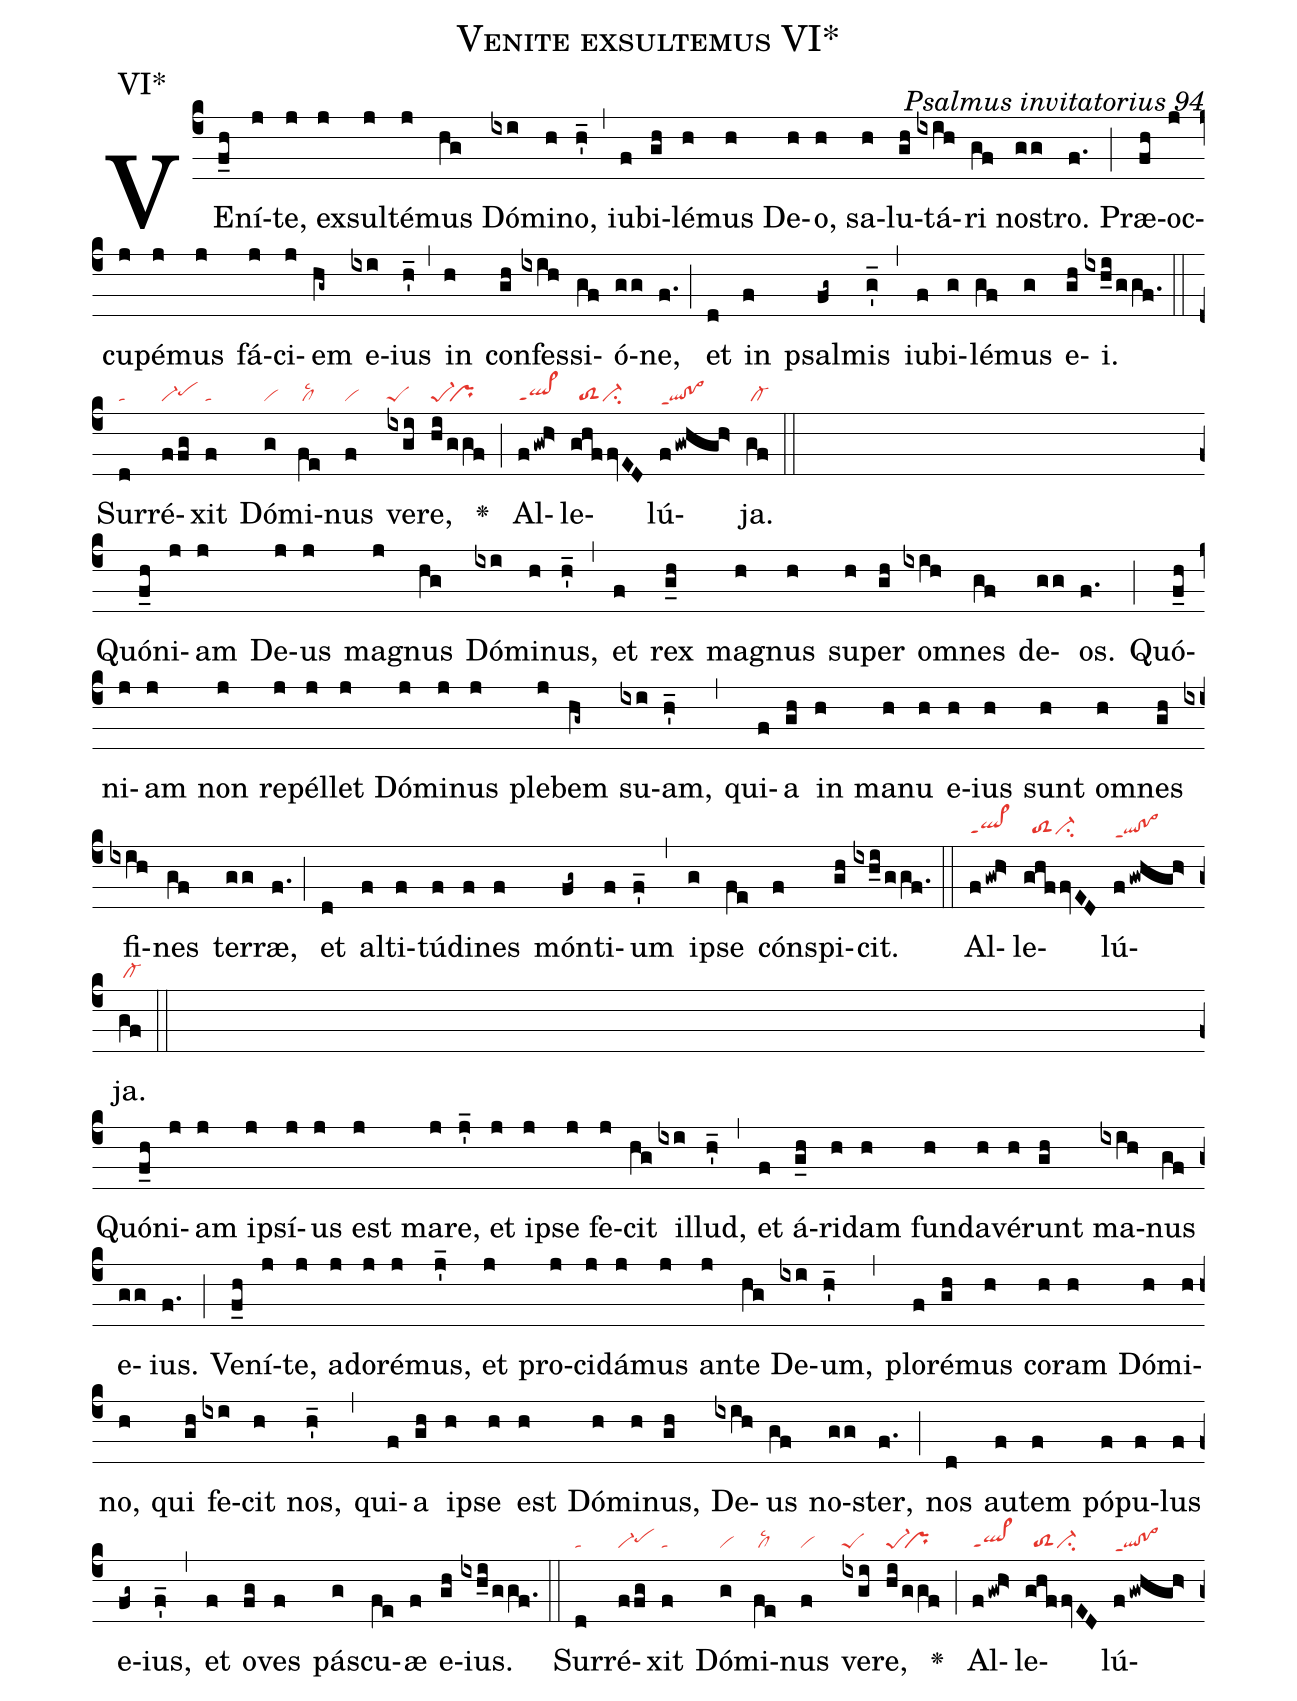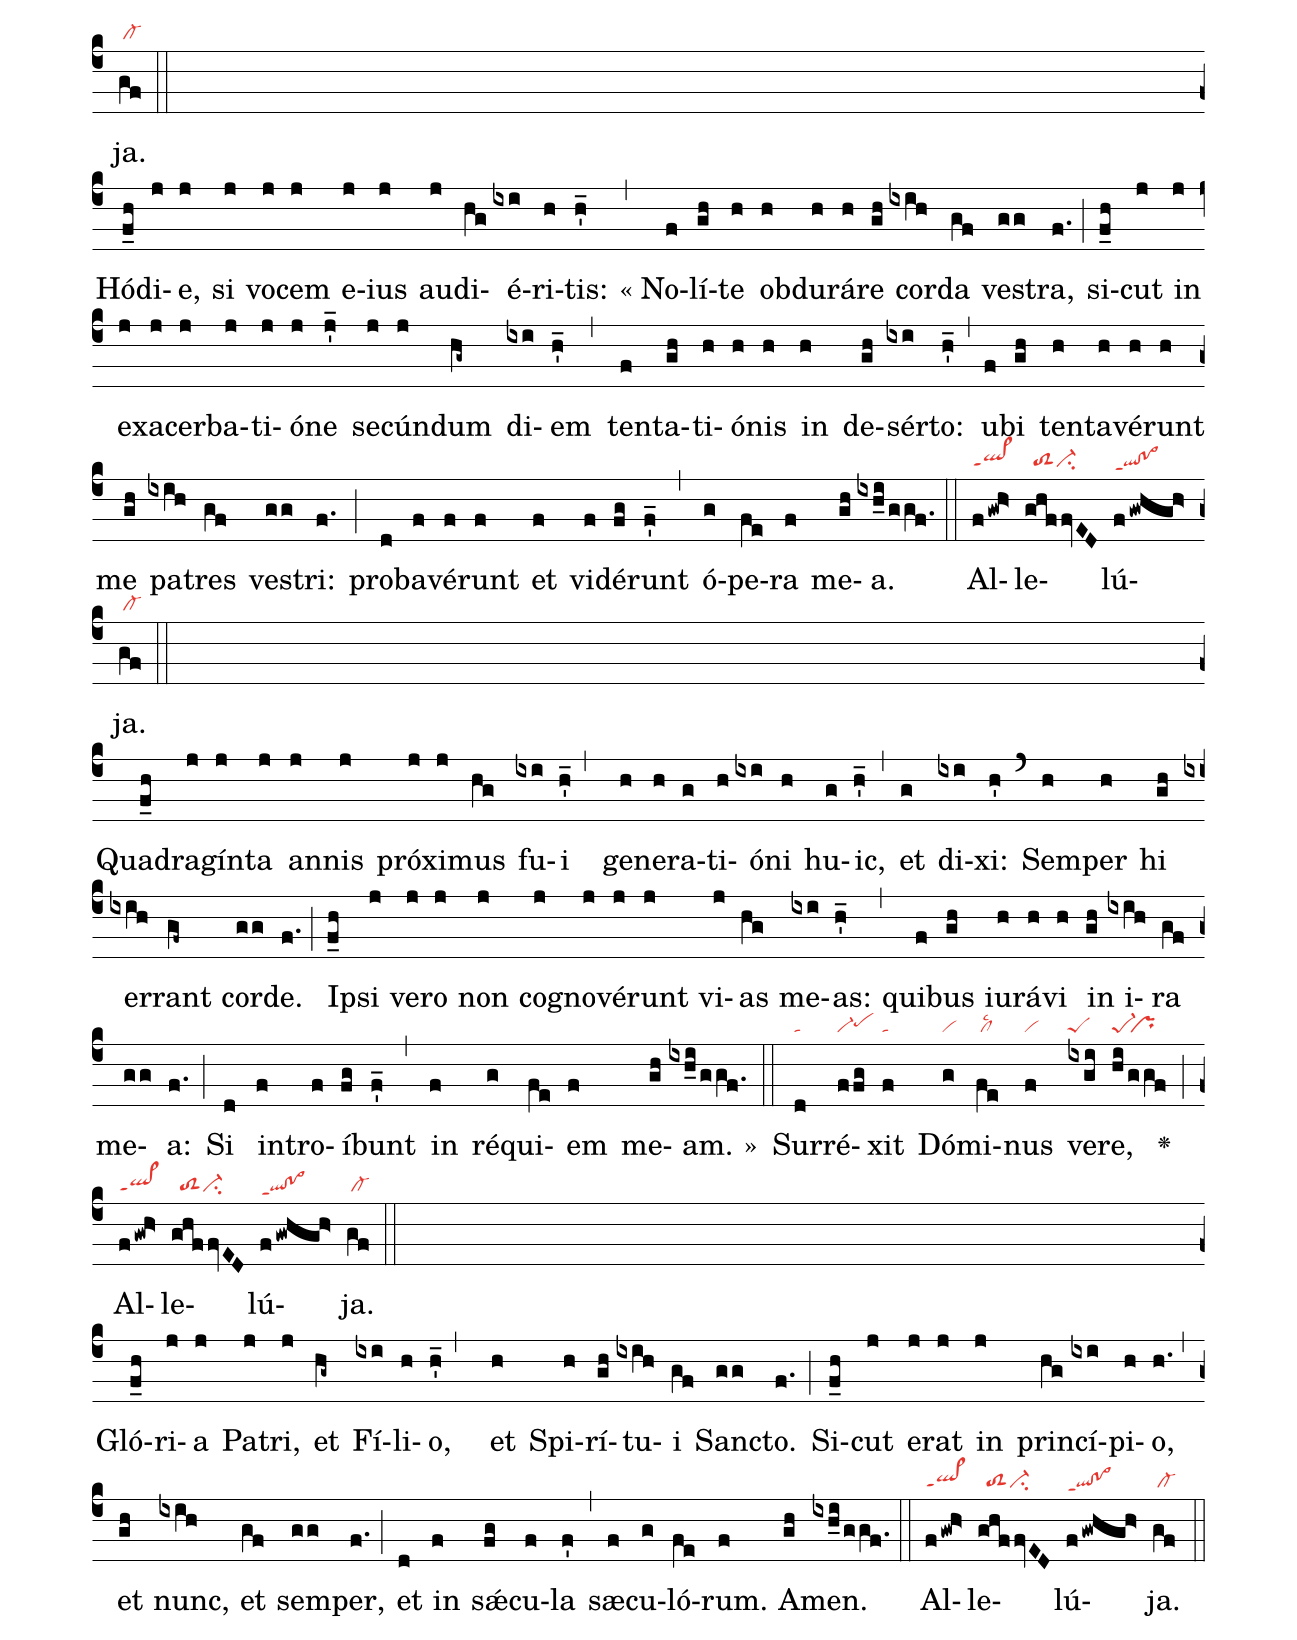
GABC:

name:Venite exsultemus VI*;
office-part:Varia;
annotation:VI*;
commentary:Psalmus  invitatorius 94;
nabc-lines:1;
%%
(c4)
VE(f_h)ní(j)te,(j) ex(j)sul(j)té(j)mus(hg) Dó(ixi)mi(h)no,(h'_) (,) iu(f)bi(gh)lé(h)mus(h) De(h)o,(h) sa(h)lu(gh)tá(ixih)ri(gf) no(gg)stro.(f.) (;) Præ(fh)oc(j)cu(j)pé(j)mus(j) fá(j)ci(j)em(hg~) e(ixi)ius(h_') (,) in(h) con(gh)fes(ixih)si(gf)ó(gg)ne,(f.) (;) et(d) in(f) psal(fg~)mis(g_') (,) iu(f)bi(g)lé(gf)mus(g) e(gh)i.(ixh_i/g/gf.) (::)

Sur(d|ta)ré(f/fg|vi-pehh)xit(f|ta) Dó(g|vi)mi(fe|/cllsc2)nus(f|vi) ve(ixgi|peS)re,(hi/ggf|pe-1``pr)
<v>\greheightstar</v>(;) Al(fgwh>|ql>ppt1)le(ghf/fvED|//toS2ci-)lú(fgwhgh>|ql!po>ppt1)ja.(gf|/cl-) (::Z)


Quó(f_h)ni(j)am(j) De(j)us(j) ma(j)gnus(hg) Dó(ixi)mi(h)nus,(h'_) (,) et(f) rex(g_h) ma(h)gnus(h) su(h)per(gh) om(ixih)nes(gf) de(gg)os.(f.) (;) Quó(f_h)ni(j)am(j) non(j) re(j)pél(j)let(j) Dó(j)mi(j)nus(j) ple(j)bem(hg~) su(ixi)am,(h_') (,) qui(f)a(gh) in(h) ma(h)nu(h) e(h)ius(h) sunt(h) om(h)nes(gh) fi(ixih)nes(gf) ter(gg)ræ,(f.) (;) et(d) al(f)ti(f)tú(f)di(f)nes(f) món(fg~)ti(f)um(f'_) (,) i(g)pse(fe) cón(f)spi(gh)cit.(ixh_i/g/gf.) (::)

Al(fgwh>|ql>ppt1)le(ghf/fvED|//toS2ci-)lú(fgwhgh>|ql!po>ppt1)ja.(gf|/cl-) (::Z)

Quó(f_h)ni(j)am(j) i(j)psí(j)us(j) est(j) ma(j)re,(j_') et(j) i(j)pse(j) fe(j)cit(hg) il(ixi)lud,(h'_) (,) et(f) á(g_h)ri(h)dam(h) fun(h)da(h)vé(h)runt(gh) ma(ixih)nus(gf) e(gg)ius.(f.) (;) Ve(f_h)ní(j)te,(j) a(j)do(j)ré(j)mus,(j_') et(j) pro(j)ci(j)dá(j)mus(j) an(j)te(hg) De(ixi)um,(h_') (,) plo(f)ré(gh)mus(h) co(h)ram(h) Dó(h)mi(h)no,(h) qui(gh) fe(ixi)cit(h) nos,(h'_) (,) qui(f)a(gh) i(h)pse(h) est(h) Dó(h)mi(h)nus,(gh) De(ixih)us(gf) no(gg)ster,(f.) (;) nos(d) au(f)tem(f) pó(f)pu(f)lus(f) e(fg~)ius,(f'_) (,) et(f) o(fg)ves(f) pá(g)scu(fe)æ(f) e(gh)ius.(ixh_i/g/gf.) (::)

Sur(d|ta)ré(f/fg|vi-pehh)xit(f|ta) Dó(g|vi)mi(fe|/cllsc2)nus(f|vi) ve(ixgi|peS)re,(hi/ggf|pe-1``pr)
<v>\greheightstar</v>(;) Al(fgwh>|ql>ppt1)le(ghf/fvED|//toS2ci-)lú(fgwhgh>|ql!po>ppt1)ja.(gf|/cl-) (::Z)

Hó(f_h)di(j)e,(j) si(j) vo(j)cem(j) e(j)ius(j) au(j)di(hg)é(ixi)ri(h)tis:(h'_)
(,)« No(f)lí(gh)te(h) ob(h)du(h)rá(h)re(gh) cor(ixih)da(gf) ve(gg)stra,(f.) (;) si(f_h)cut(j) in(j) e(j)xa(j)cer(j)ba(j)ti(j)ó(j)ne(j_') se(j)cún(j)dum(hg~) di(ixi)em(h_') (,) ten(f)ta(gh)ti(h)ó(h)nis(h) in(h) de(gh)sér(ixi)to:(h'_) (,) u(f)bi(gh) ten(h)ta(h)vé(h)runt(h) me(gh) pa(ixih)tres(gf) ve(gg)stri:(f.) (;) pro(d)ba(f)vé(f)runt(f) et(f) vi(f)dé(fg)runt(f'_) (,) ó(g)pe(fe)ra(f) me(gh)a.(ixh_i/g/gf.) (::)

Al(fgwh>|ql>ppt1)le(ghf/fvED|//toS2ci-)lú(fgwhgh>|ql!po>ppt1)ja.(gf|/cl-) (::Z)

Qua(f_h)dra(j)gín(j)ta(j) an(j)nis(j) pró(j)xi(j)mus(hg) fu(ixi)i(h'_,) ge(h)ne(h)ra(g)ti(h)ó(ixi)ni(h) hu(g)ic,(h_') (,) et(g) di(ixi)xi:(h') (`) Sem(h)per(h) hi(gh) er(ixih)rant(gf~) cor(gg)de.(f.) (;) I(f_h)psi(j) ve(j)ro(j) non(j) co(j)gno(j)vé(j)runt(j) vi(j)as(hg) me(ixi)as:(h_') (,) qui(f)bus(gh) iu(h)rá(h)vi(h) in(gh) i(ixih)ra(gf) me(gg)a:(f.) (;) Si(d) in(f)tro(f)í(fg)bunt(f'_) (,) in(f) ré(g)qui(fe)em(f) me(gh)am. »(ixh_i/g/gf.) (::)

Sur(d|ta)ré(f/fg|vi-pehh)xit(f|ta) Dó(g|vi)mi(fe|/cllsc2)nus(f|vi) ve(ixgi|peS)re,(hi/ggf|pe-1``pr)
<v>\greheightstar</v>(;) Al(fgwh>|ql>ppt1)le(ghf/fvED|//toS2ci-)lú(fgwhgh>|ql!po>ppt1)ja.(gf|/cl-) (::Z)

Gló(f_h)ri(j)a(j) Pa(j)tri,(j) et(hg~) Fí(ixi)li(h)o,(h'_,) et(h) Spi(h)rí(gh)tu(ixih)i(gf) San(gg)cto.(f.) (;) Si(f_h)cut(j) e(j)rat(j) in(j) prin(hg)cí(ixi)pi(h)o,(h.) (,) et(gh) nunc,(ixih) et(gf) sem(gg)per,(f.) (;) et(d) in(f)  s<sp>'ae</sp>(fg)cu(f)la(f') (,) sæ(f)cu(g)ló(fe)rum.(f) A(gh)men.(ixh_i/g/gf.) (::)

Al(fgwh>|ql>ppt1)le(ghf/fvED|//toS2ci-)lú(fgwhgh>|ql!po>ppt1)ja.(gf|/cl-) (::Z)
